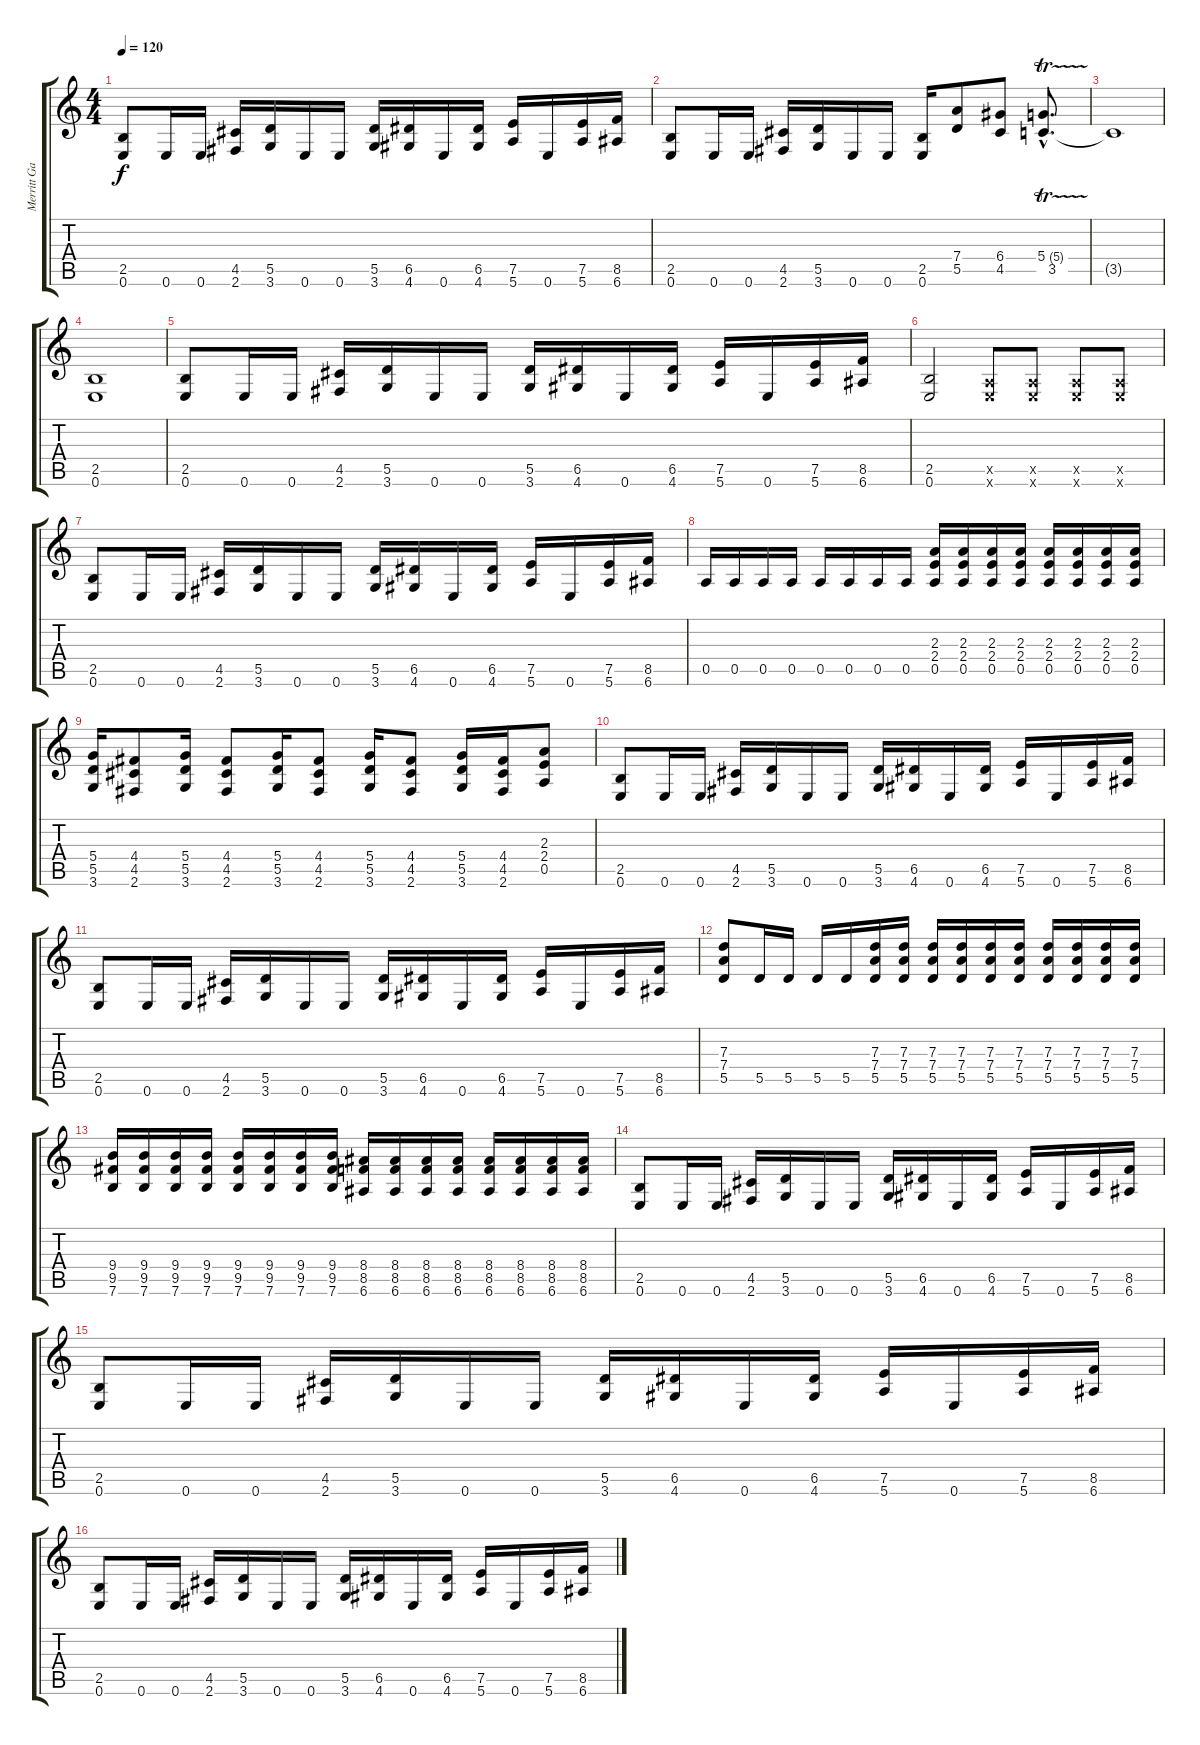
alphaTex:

\track ("Merritt Gant" "Merritt Ga") {instrument distortionguitar}
\staff {score tabs}
\tuning (E4 B3 G3 D3 A2 E2) {hide}
\ts (4 4)
\tempo 120
\clef g2
\ks c
(2.5 0.6).8{dy f} 0.6.16 0.6.16 (4.5 2.6).16 (5.5 3.6).16 0.6.16 0.6.16 (5.5 3.6).16 (6.5 4.6).16 0.6.16 (6.5 4.6).16 (7.5 5.6).16 0.6.16 (7.5 5.6).16 (8.5 6.6).16 |
(2.5 0.6).8 0.6.16 0.6.16 (4.5 2.6).16 (5.5 3.6).16 0.6.16 0.6.16 (2.5 0.6).16 (7.4 5.5).8 (6.4 4.5).8 (5.4{tr (5 16) hac} 3.5{hac}).8{d} |
3.5{t}.1 |
(2.5 0.6).1 |
(2.5 0.6).8 0.6.16 0.6.16 (4.5 2.6).16 (5.5 3.6).16 0.6.16 0.6.16 (5.5 3.6).16 (6.5 4.6).16 0.6.16 (6.5 4.6).16 (7.5 5.6).16 0.6.16 (7.5 5.6).16 (8.5 6.6).16 |
(2.5 0.6).2 (0.5{x} 0.6{x}).8 (0.5{x} 0.6{x}).8 (0.5{x} 0.6{x}).8 (0.5{x} 0.6{x}).8 |
(2.5 0.6).8 0.6.16 0.6.16 (4.5 2.6).16 (5.5 3.6).16 0.6.16 0.6.16 (5.5 3.6).16 (6.5 4.6).16 0.6.16 (6.5 4.6).16 (7.5 5.6).16 0.6.16 (7.5 5.6).16 (8.5 6.6).16 |
0.5.16 0.5.16 0.5.16 0.5.16 0.5.16 0.5.16 0.5.16 0.5.16 (2.3 2.4 0.5).16 (2.3 2.4 0.5).16 (2.3 2.4 0.5).16 (2.3 2.4 0.5).16 (2.3 2.4 0.5).16 (2.3 2.4 0.5).16 (2.3 2.4 0.5).16 (2.3 2.4 0.5).16 |
(5.4 5.5 3.6).16 (4.4 4.5 2.6).8 (5.4 5.5 3.6).16 (4.4 4.5 2.6).8 (5.4 5.5 3.6).16 (4.4 4.5 2.6).8 (5.4 5.5 3.6).16 (4.4 4.5 2.6).8 (5.4 5.5 3.6).16 (4.4 4.5 2.6).16 (2.3 2.4 0.5).8 |
(2.5 0.6).8 0.6.16 0.6.16 (4.5 2.6).16 (5.5 3.6).16 0.6.16 0.6.16 (5.5 3.6).16 (6.5 4.6).16 0.6.16 (6.5 4.6).16 (7.5 5.6).16 0.6.16 (7.5 5.6).16 (8.5 6.6).16 |
(2.5 0.6).8 0.6.16 0.6.16 (4.5 2.6).16 (5.5 3.6).16 0.6.16 0.6.16 (5.5 3.6).16 (6.5 4.6).16 0.6.16 (6.5 4.6).16 (7.5 5.6).16 0.6.16 (7.5 5.6).16 (8.5 6.6).16 |
(7.3 7.4 5.5).8 5.5.16 5.5.16 5.5.16 5.5.16 (7.3 7.4 5.5).16 (7.3 7.4 5.5).16 (7.3 7.4 5.5).16 (7.3 7.4 5.5).16 (7.3 7.4 5.5).16 (7.3 7.4 5.5).16 (7.3 7.4 5.5).16 (7.3 7.4 5.5).16 (7.3 7.4 5.5).16 (7.3 7.4 5.5).16 |
(9.4 9.5 7.6).16 (9.4 9.5 7.6).16 (9.4 9.5 7.6).16 (9.4 9.5 7.6).16 (9.4 9.5 7.6).16 (9.4 9.5 7.6).16 (9.4 9.5 7.6).16 (9.4 9.5 7.6).16 (8.4 8.5 6.6).16 (8.4 8.5 6.6).16 (8.4 8.5 6.6).16 (8.4 8.5 6.6).16 (8.4 8.5 6.6).16 (8.4 8.5 6.6).16 (8.4 8.5 6.6).16 (8.4 8.5 6.6).16 |
(2.5 0.6).8 0.6.16 0.6.16 (4.5 2.6).16 (5.5 3.6).16 0.6.16 0.6.16 (5.5 3.6).16 (6.5 4.6).16 0.6.16 (6.5 4.6).16 (7.5 5.6).16 0.6.16 (7.5 5.6).16 (8.5 6.6).16 |
(2.5 0.6).8 0.6.16 0.6.16 (4.5 2.6).16 (5.5 3.6).16 0.6.16 0.6.16 (5.5 3.6).16 (6.5 4.6).16 0.6.16 (6.5 4.6).16 (7.5 5.6).16 0.6.16 (7.5 5.6).16 (8.5 6.6).16 |
(2.5 0.6).8 0.6.16 0.6.16 (4.5 2.6).16 (5.5 3.6).16 0.6.16 0.6.16 (5.5 3.6).16 (6.5 4.6).16 0.6.16 (6.5 4.6).16 (7.5 5.6).16 0.6.16 (7.5 5.6).16 (8.5 6.6).16
